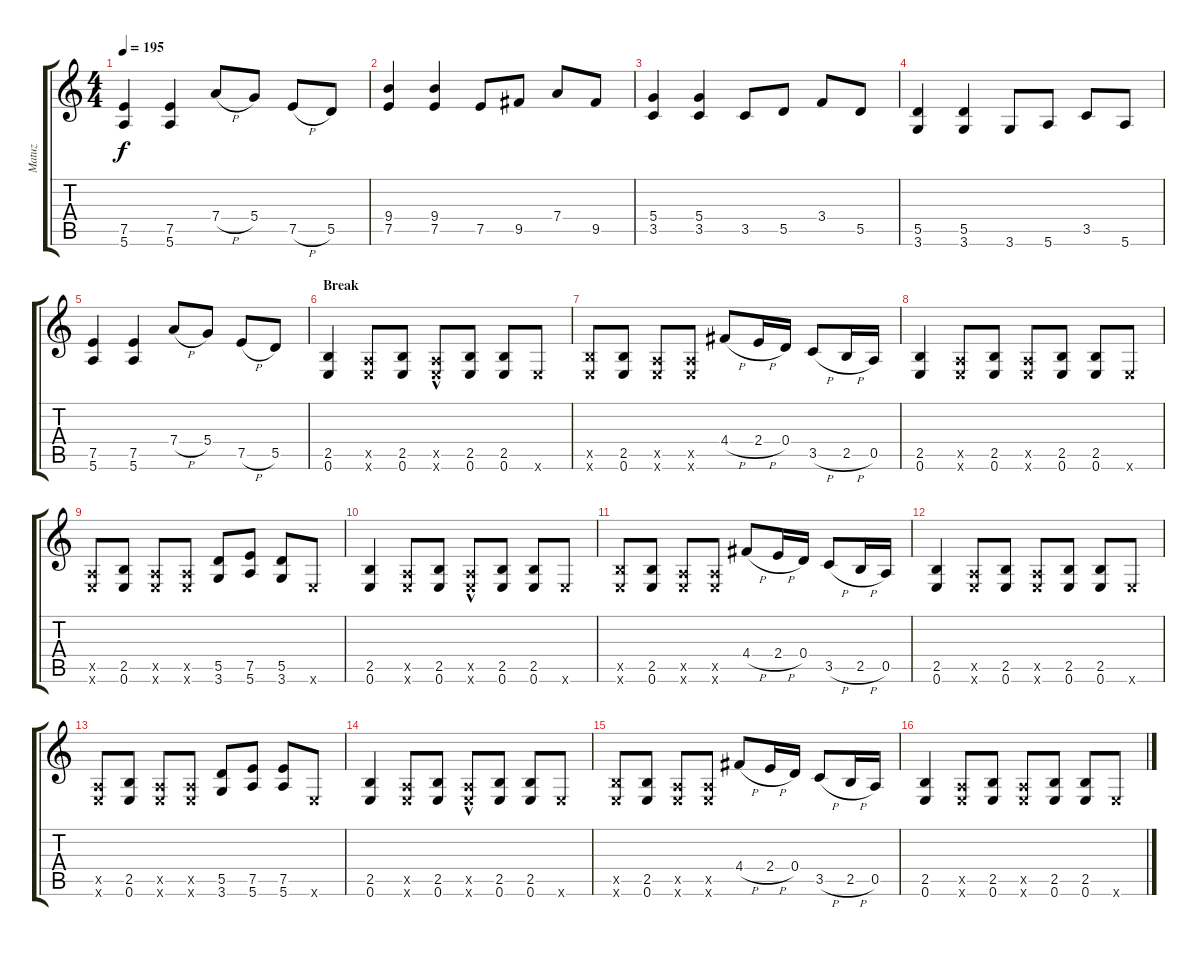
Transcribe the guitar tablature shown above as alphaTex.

\track ("Matuz" "Matuz") {instrument overdrivenguitar}
\staff {score tabs}
\tuning (E4 B3 G3 D3 A2 E2) {hide}
\ts (4 4)
\tempo 195
\clef g2
\ks c
(7.5 5.6).4{dy f} (7.5 5.6).4 7.4{h}.8 5.4.8 7.5{h}.8 5.5.8 |
(9.4 7.5).4 (9.4 7.5).4 7.5.8 9.5.8 7.4.8 9.5.8 |
(5.4 3.5).4 (5.4 3.5).4 3.5.8 5.5.8 3.4.8 5.5.8 |
(5.5 3.6).4 (5.5 3.6).4 3.6.8 5.6.8 3.5.8 5.6.8 |
(7.5 5.6).4 (7.5 5.6).4 7.4{h}.8 5.4.8 7.5{h}.8 5.5.8 |
\section ("" "Break")
(2.5 0.6).4 (0.5{x} 0.6{x}).8 (2.5 0.6).8 (0.5{hac x} 0.6{hac x}).8 (2.5 0.6).8 (2.5 0.6).8 0.6{x}.8 |
(2.5{x} 0.6{x}).8 (2.5 0.6).8 (0.5{x} 0.6{x}).8 (0.5{x} 0.6{x}).8 4.4{h}.8 2.4{h}.16 0.4.16 3.5{h}.8 2.5{h}.16 0.5.16 |
(2.5 0.6).4 (0.5{x} 0.6{x}).8 (2.5 0.6).8 (0.5{x} 0.6{x}).8 (2.5 0.6).8 (2.5 0.6).8 0.6{x}.8 |
(0.5{x} 0.6{x}).8 (2.5 0.6).8 (0.5{x} 0.6{x}).8 (0.5{x} 0.6{x}).8 (5.5 3.6).8 (7.5 5.6).8 (5.5 3.6).8 0.6{x}.8 |
(2.5 0.6).4 (0.5{x} 0.6{x}).8 (2.5 0.6).8 (0.5{hac x} 0.6{hac x}).8 (2.5 0.6).8 (2.5 0.6).8 0.6{x}.8 |
(2.5{x} 0.6{x}).8 (2.5 0.6).8 (0.5{x} 0.6{x}).8 (0.5{x} 0.6{x}).8 4.4{h}.8 2.4{h}.16 0.4.16 3.5{h}.8 2.5{h}.16 0.5.16 |
(2.5 0.6).4 (0.5{x} 0.6{x}).8 (2.5 0.6).8 (0.5{x} 0.6{x}).8 (2.5 0.6).8 (2.5 0.6).8 0.6{x}.8 |
(0.5{x} 0.6{x}).8 (2.5 0.6).8 (0.5{x} 0.6{x}).8 (0.5{x} 0.6{x}).8 (5.5 3.6).8 (7.5 5.6).8 (7.5 5.6).8 0.6{x}.8 |
(2.5 0.6).4 (0.5{x} 0.6{x}).8 (2.5 0.6).8 (0.5{hac x} 0.6{hac x}).8 (2.5 0.6).8 (2.5 0.6).8 0.6{x}.8 |
(2.5{x} 0.6{x}).8 (2.5 0.6).8 (0.5{x} 0.6{x}).8 (0.5{x} 0.6{x}).8 4.4{h}.8 2.4{h}.16 0.4.16 3.5{h}.8 2.5{h}.16 0.5.16 |
(2.5 0.6).4 (0.5{x} 0.6{x}).8 (2.5 0.6).8 (0.5{x} 0.6{x}).8 (2.5 0.6).8 (2.5 0.6).8 0.6{x}.8
